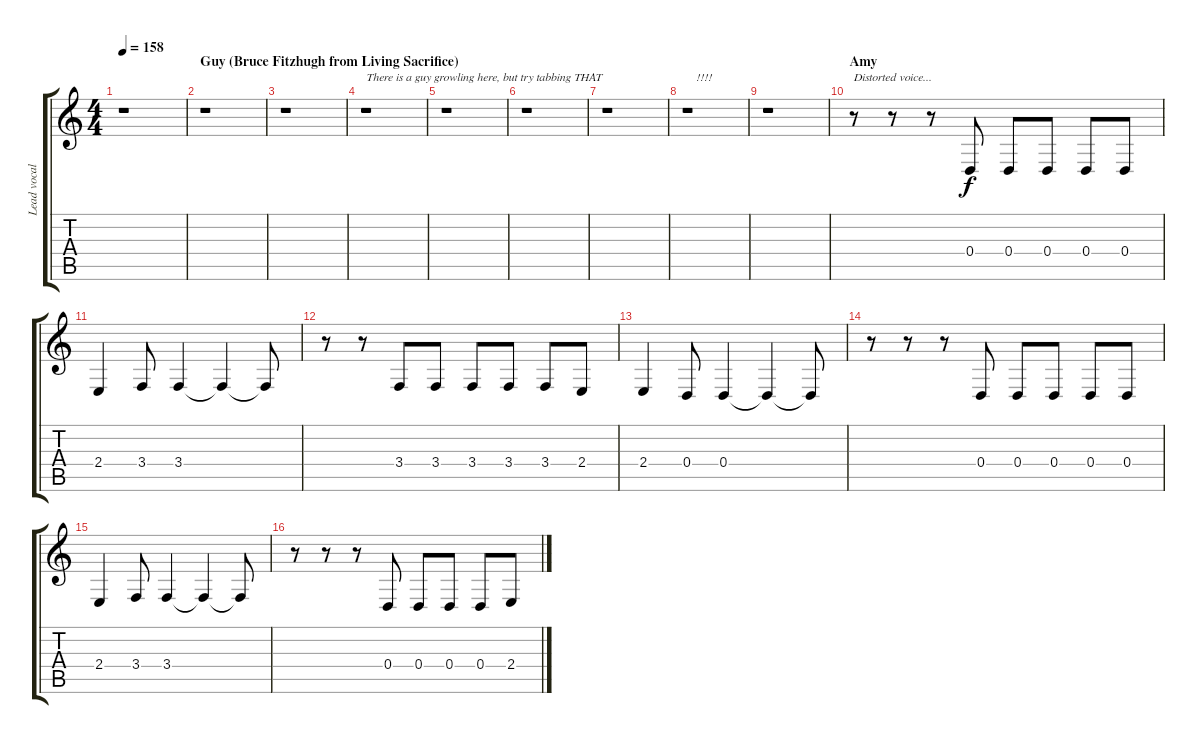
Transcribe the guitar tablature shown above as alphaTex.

\track ("Lead vocals" "Lead vocal") {instrument synthvoice}
\staff {score tabs}
\tuning (E4 B3 G3 D3 A2 E2) {hide}
\ts (4 4)
\tempo 158
\clef g2
\ks c
r.1{dy f} |
\section ("" "Guy (Bruce Fitzhugh from Living Sacrifice)")
r.1 |
r.1 |
r.1{txt "There is a guy growling here, but try tabbing THAT"} |
r.1 |
r.1 |
r.1 |
r.1{txt "   !!!!"} |
r.1 |
\section ("" "Amy")
r.8{txt "Distorted voice..."} r.8 r.8 0.4.8 0.4.8 0.4.8 0.4.8 0.4.8 |
2.4.4 3.4.8 3.4.4 3.4{t}.4 3.4{t}.8 |
r.8 r.8 3.4.8 3.4.8 3.4.8 3.4.8 3.4.8 2.4.8 |
2.4.4 0.4.8 0.4.4 0.4{t}.4 0.4{t}.8 |
r.8 r.8 r.8 0.4.8 0.4.8 0.4.8 0.4.8 0.4.8 |
2.4.4 3.4.8 3.4.4 3.4{t}.4 3.4{t}.8 |
r.8 r.8 r.8 0.4.8 0.4.8 0.4.8 0.4.8 2.4.8
